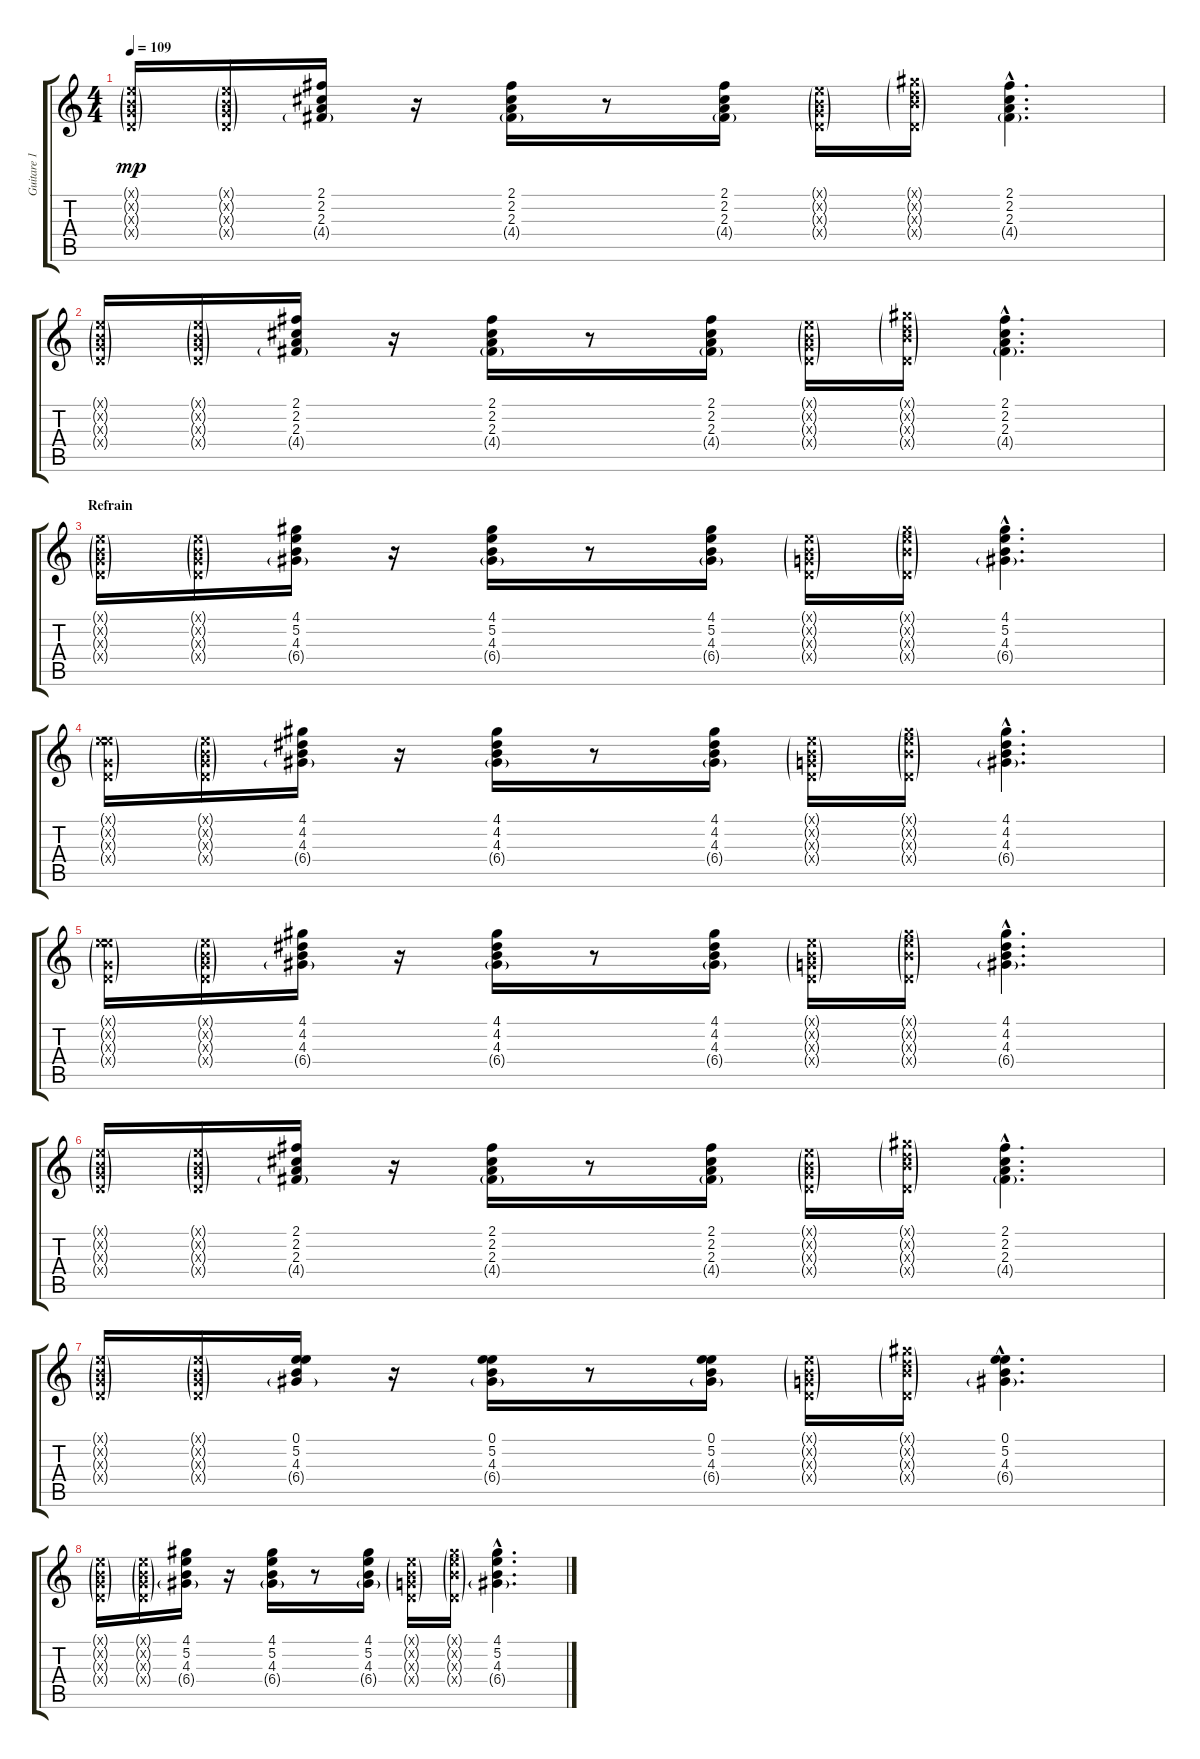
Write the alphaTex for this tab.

\track ("Guitare 1" "Guitare 1") {instrument electricguitarjazz}
\staff {score tabs}
\tuning (E4 B3 G3 D3 A2 E2) {hide}
\ts (4 4)
\tempo 109
\clef g2
\ks c
(0.1{g x} 0.2{g x} 0.3{g x} 0.4{g x}).16{dy mp} (0.1{g x} 0.2{g x} 0.3{g x} 0.4{g x}).16 (2.1 2.2 2.3 4.4{g}).16 r.16 (2.1 2.2 2.3 4.4{g}).16 r.8 (2.1 2.2 2.3 4.4{g}).16 (0.1{g x} 0.2{g x} 0.3{g x} 0.4{g x}).16 (4.1{g x} 3.2{g x} 4.3{g x} 0.4{g x}).16 (2.1{hac} 2.2{hac} 2.3{hac} 4.4{g hac}).4{d} |
(0.1{g x} 0.2{g x} 0.3{g x} 0.4{g x}).16 (0.1{g x} 0.2{g x} 0.3{g x} 0.4{g x}).16 (2.1 2.2 2.3 4.4{g}).16 r.16 (2.1 2.2 2.3 4.4{g}).16 r.8 (2.1 2.2 2.3 4.4{g}).16 (0.1{g x} 0.2{g x} 0.3{g x} 0.4{g x}).16 (4.1{g x} 3.2{g x} 4.3{g x} 0.4{g x}).16 (2.1{hac} 2.2{hac} 2.3{hac} 4.4{g hac}).4{d} |
\section ("" "Refrain")
(0.1{g x} 0.2{g x} 0.3{g x} 0.4{g x}).16 (0.1{g x} 0.2{g x} 0.3{g x} 0.4{g x}).16 (4.1 5.2 4.3 6.4{g}).16 r.16 (4.1 5.2 4.3 6.4{g}).16 r.8 (4.1 5.2 4.3 6.4{g}).16 (0.1{g x} 0.2{g x} 0.3{g x} 0.4{g x}).16 (4.1{g x} 5.2{g x} 4.3{g x} 0.4{g x}).16 (4.1{hac} 5.2{hac} 4.3{hac} 6.4{g hac}).4{d} |
(0.1{g x} 5.2{g x} 0.3{g x} 0.4{g x}).16 (0.1{g x} 0.2{g x} 0.3{g x} 0.4{g x}).16 (4.1 4.2 4.3 6.4{g}).16 r.16 (4.1 4.2 4.3 6.4{g}).16 r.8 (4.1 4.2 4.3 6.4{g}).16 (0.1{g x} 0.2{g x} 0.3{g x} 0.4{g x}).16 (4.1{g x} 5.2{g x} 4.3{g x} 0.4{g x}).16 (4.1{hac} 4.2{hac} 4.3{hac} 6.4{g hac}).4{d} |
(0.1{g x} 5.2{g x} 0.3{g x} 0.4{g x}).16 (0.1{g x} 0.2{g x} 0.3{g x} 0.4{g x}).16 (4.1 4.2 4.3 6.4{g}).16 r.16 (4.1 4.2 4.3 6.4{g}).16 r.8 (4.1 4.2 4.3 6.4{g}).16 (0.1{g x} 0.2{g x} 0.3{g x} 0.4{g x}).16 (4.1{g x} 5.2{g x} 4.3{g x} 0.4{g x}).16 (4.1{hac} 4.2{hac} 4.3{hac} 6.4{g hac}).4{d} |
(0.1{g x} 0.2{g x} 0.3{g x} 0.4{g x}).16 (0.1{g x} 0.2{g x} 0.3{g x} 0.4{g x}).16 (2.1 2.2 2.3 4.4{g}).16 r.16 (2.1 2.2 2.3 4.4{g}).16 r.8 (2.1 2.2 2.3 4.4{g}).16 (0.1{g x} 0.2{g x} 0.3{g x} 0.4{g x}).16 (4.1{g x} 3.2{g x} 4.3{g x} 0.4{g x}).16 (2.1{hac} 2.2{hac} 2.3{hac} 4.4{g hac}).4{d} |
(0.1{g x} 0.2{g x} 0.3{g x} 0.4{g x}).16 (0.1{g x} 0.2{g x} 0.3{g x} 0.4{g x}).16 (0.1 5.2 4.3 6.4{g}).16 r.16 (0.1 5.2 4.3 6.4{g}).16 r.8 (0.1 5.2 4.3 6.4{g}).16 (0.1{g x} 0.2{g x} 0.3{g x} 0.4{g x}).16 (4.1{g x} 3.2{g x} 4.3{g x} 0.4{g x}).16 (0.1{hac} 5.2{hac} 4.3{hac} 6.4{g hac}).4{d} |
(0.1{g x} 0.2{g x} 0.3{g x} 0.4{g x}).16 (0.1{g x} 0.2{g x} 0.3{g x} 0.4{g x}).16 (4.1 5.2 4.3 6.4{g}).16 r.16 (4.1 5.2 4.3 6.4{g}).16 r.8 (4.1 5.2 4.3 6.4{g}).16 (0.1{g x} 0.2{g x} 0.3{g x} 0.4{g x}).16 (4.1{g x} 5.2{g x} 4.3{g x} 0.4{g x}).16 (4.1{hac} 5.2{hac} 4.3{hac} 6.4{g hac}).4{d}
